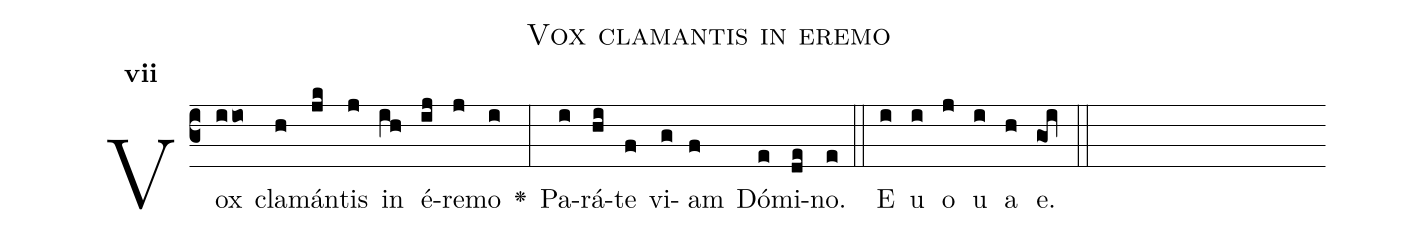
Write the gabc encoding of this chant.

name:Vox clamantis in eremo;
office-part:Antiphona;
mode:7;
%%
initial-style: 1;
name: Vox clamantis in eremo
book: Antiphonae & Responsoria/Tomus I, p. 24;
occasion: Hebdomada II Adventus Dominica;
office-part: Laudes Ant Ea;
user-notes: ;
commentary: ;
annotation: 7d;
centering-scheme: english;
fontsize: 12;
font: OFLSortsMillGoudy;
height: 11;
width: 4.5;
%%
(c3)Vox(iio) cla(h)mán(jk)tis(j) in(ih) é(ij)re(j)mo(i) <v>\greheightstar</v>(:) Pa(i)rá(hi)te(f) vi(g)am(f) Dó(e)mi(de)no.(e) (::)
E(i) u(i) o(j) u(i) a(h) e.(goi) (::)
